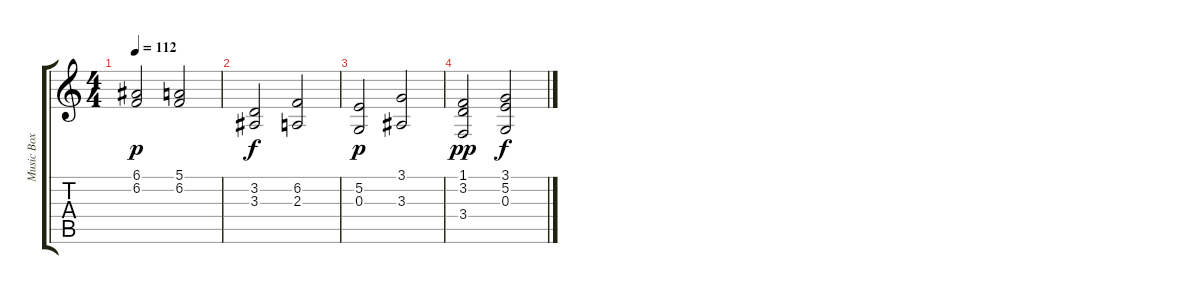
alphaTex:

\track ("Music Box" "Music Box") {instrument musicbox}
\staff {score tabs}
\tuning (E4 B3 G3 D3 A2 E2) {hide}
\ts (4 4)
\tempo 112
\clef g2
\ks c
(6.1 6.2).2{dy p} (5.1 6.2).2 |
(3.2 3.3).2{dy f} (6.2 2.3).2 |
(5.2 0.3).2{dy p} (3.1 3.3).2 |
(1.1 3.2 3.4).2{dy pp} (3.1 5.2 0.3).2{dy f}
